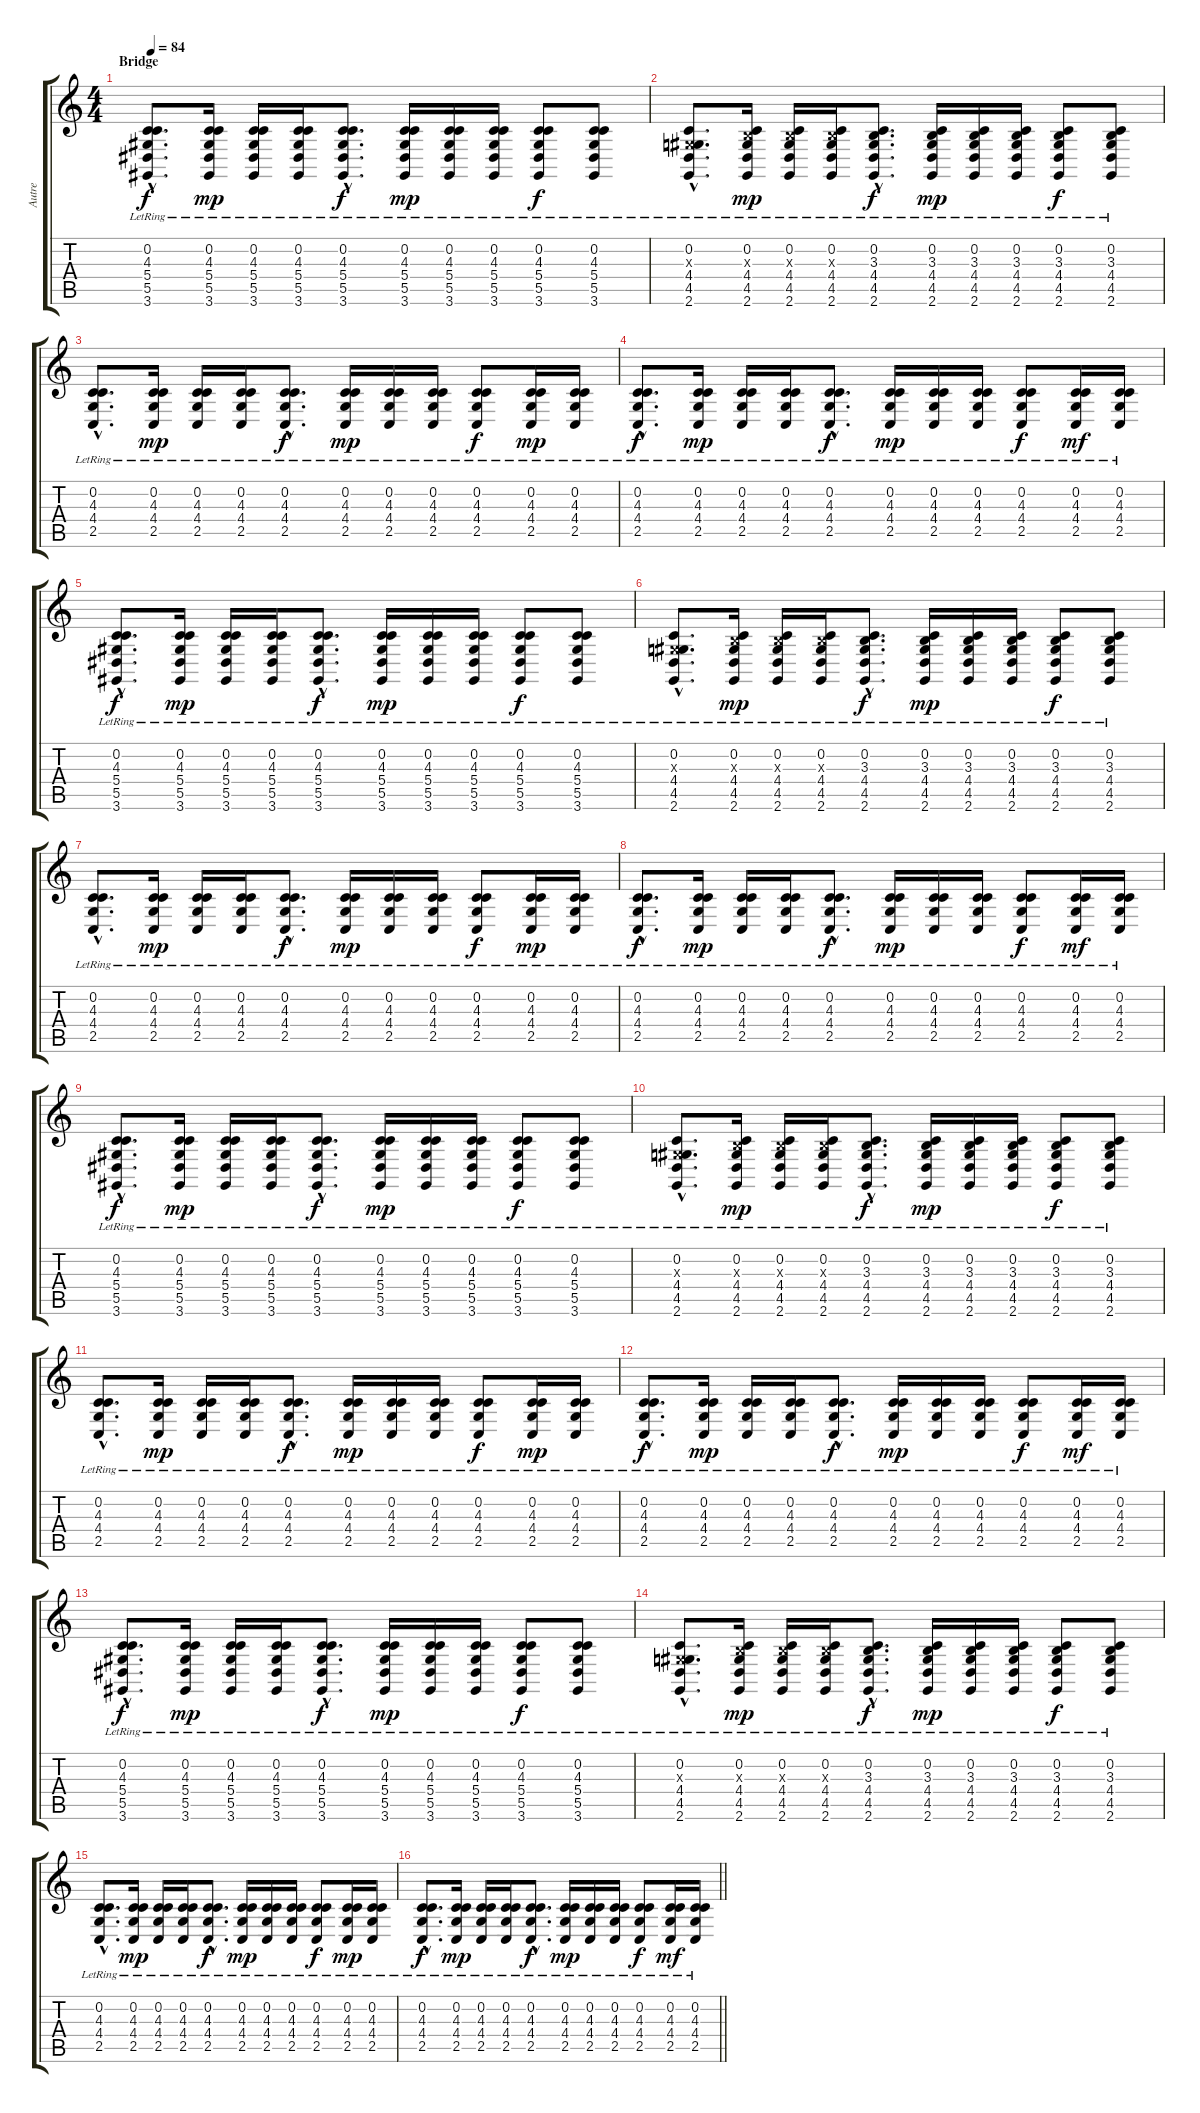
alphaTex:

\track ("Autre" "Autre") {instrument stringensemble1}
\staff {score tabs}
\tuning (F4 C4 Ab3 Eb3 Bb2 F2) {hide}
\ts (4 4)
\section ("" "Bridge")
\tempo 84
\clef g2
\ks c
(0.2{hac lr} 4.3{hac lr} 5.4{hac lr} 5.5{hac lr} 3.6{hac lr}).8{d dy f volume 13 instrument acousticguitarnylon} (0.2{lr} 4.3{lr} 5.4{lr} 5.5{lr} 3.6{lr}).16{dy mp} (0.2{lr} 4.3{lr} 5.4{lr} 5.5{lr} 3.6{lr}).16 (0.2{lr} 4.3{lr} 5.4{lr} 5.5{lr} 3.6{lr}).16 (0.2{hac lr} 4.3{hac lr} 5.4{hac lr} 5.5{hac lr} 3.6{hac lr}).8{d dy f} (0.2{lr} 4.3{lr} 5.4{lr} 5.5{lr} 3.6{lr}).16{dy mp} (0.2{lr} 4.3{lr} 5.4{lr} 5.5{lr} 3.6{lr}).16 (0.2{lr} 4.3{lr} 5.4{lr} 5.5{lr} 3.6{lr}).16 (0.2{lr} 4.3{lr} 5.4{lr} 5.5{lr} 3.6{lr}).8{dy f} (0.2{lr} 4.3{lr} 5.4{lr} 5.5{lr} 3.6{lr}).8 |
(0.2{hac lr} 0.3{hac x} 4.4{hac lr} 4.5{hac lr} 2.6{hac lr}).8{d} (0.2{lr} 3.3{x} 4.4{lr} 4.5{lr} 2.6{lr}).16{dy mp} (0.2{lr} 3.3{x} 4.4{lr} 4.5{lr} 2.6{lr}).16 (0.2{lr} 3.3{x} 4.4{lr} 4.5{lr} 2.6{lr}).16 (0.2{hac lr} 3.3{hac lr} 4.4{hac lr} 4.5{hac lr} 2.6{hac lr}).8{d dy f} (0.2{lr} 3.3{lr} 4.4{lr} 4.5{lr} 2.6{lr}).16{dy mp} (0.2{lr} 3.3{lr} 4.4{lr} 4.5{lr} 2.6{lr}).16 (0.2{lr} 3.3{lr} 4.4{lr} 4.5{lr} 2.6{lr}).16 (0.2{lr} 3.3{lr} 4.4{lr} 4.5{lr} 2.6{lr}).8{dy f} (0.2{lr} 3.3{lr} 4.4{lr} 4.5{lr} 2.6{lr}).8 |
(0.2{hac lr} 4.3{hac lr} 4.4{hac lr} 2.5{hac lr}).8{d} (0.2{lr} 4.3{lr} 4.4{lr} 2.5{lr}).16{dy mp} (0.2{lr} 4.3{lr} 4.4{lr} 2.5{lr}).16 (0.2{lr} 4.3{lr} 4.4{lr} 2.5{lr}).16 (0.2{hac lr} 4.3{hac lr} 4.4{hac lr} 2.5{hac lr}).8{d dy f} (0.2{lr} 4.3{lr} 4.4{lr} 2.5{lr}).16{dy mp} (0.2{lr} 4.3{lr} 4.4{lr} 2.5{lr}).16 (0.2{lr} 4.3{lr} 4.4{lr} 2.5{lr}).16 (0.2{lr} 4.3{lr} 4.4{lr} 2.5{lr}).8{dy f} (0.2{lr} 4.3{lr} 4.4{lr} 2.5{lr}).16{dy mp} (0.2{lr} 4.3 4.4 2.5).16 |
(0.2{hac lr} 4.3{hac lr} 4.4{hac lr} 2.5{hac lr}).8{d dy f} (0.2{lr} 4.3{lr} 4.4{lr} 2.5{lr}).16{dy mp} (0.2{lr} 4.3{lr} 4.4{lr} 2.5{lr}).16 (0.2{lr} 4.3{lr} 4.4{lr} 2.5{lr}).16 (0.2{hac lr} 4.3{hac lr} 4.4{hac lr} 2.5{hac lr}).8{d dy f} (0.2{lr} 4.3{lr} 4.4{lr} 2.5{lr}).16{dy mp} (0.2{lr} 4.3{lr} 4.4{lr} 2.5{lr}).16 (0.2{lr} 4.3{lr} 4.4{lr} 2.5{lr}).16 (0.2{lr} 4.3{lr} 4.4{lr} 2.5{lr}).8{dy f} (0.2{lr} 4.3{lr} 4.4{lr} 2.5{lr}).16{dy mf} (0.2{lr} 4.3 4.4 2.5).16 |
(0.2{hac lr} 4.3{hac lr} 5.4{hac lr} 5.5{hac lr} 3.6{hac lr}).8{d dy f} (0.2{lr} 4.3{lr} 5.4{lr} 5.5{lr} 3.6{lr}).16{dy mp} (0.2{lr} 4.3{lr} 5.4{lr} 5.5{lr} 3.6{lr}).16 (0.2{lr} 4.3{lr} 5.4{lr} 5.5{lr} 3.6{lr}).16 (0.2{hac lr} 4.3{hac lr} 5.4{hac lr} 5.5{hac lr} 3.6{hac lr}).8{d dy f} (0.2{lr} 4.3{lr} 5.4{lr} 5.5{lr} 3.6{lr}).16{dy mp} (0.2{lr} 4.3{lr} 5.4{lr} 5.5{lr} 3.6{lr}).16 (0.2{lr} 4.3{lr} 5.4{lr} 5.5{lr} 3.6{lr}).16 (0.2{lr} 4.3{lr} 5.4{lr} 5.5{lr} 3.6{lr}).8{dy f} (0.2{lr} 4.3{lr} 5.4{lr} 5.5{lr} 3.6{lr}).8 |
(0.2{hac lr} 0.3{hac x} 4.4{hac lr} 4.5{hac lr} 2.6{hac lr}).8{d} (0.2{lr} 3.3{x} 4.4{lr} 4.5{lr} 2.6{lr}).16{dy mp} (0.2{lr} 3.3{x} 4.4{lr} 4.5{lr} 2.6{lr}).16 (0.2{lr} 3.3{x} 4.4{lr} 4.5{lr} 2.6{lr}).16 (0.2{hac lr} 3.3{hac lr} 4.4{hac lr} 4.5{hac lr} 2.6{hac lr}).8{d dy f} (0.2{lr} 3.3{lr} 4.4{lr} 4.5{lr} 2.6{lr}).16{dy mp} (0.2{lr} 3.3{lr} 4.4{lr} 4.5{lr} 2.6{lr}).16 (0.2{lr} 3.3{lr} 4.4{lr} 4.5{lr} 2.6{lr}).16 (0.2{lr} 3.3{lr} 4.4{lr} 4.5{lr} 2.6{lr}).8{dy f} (0.2{lr} 3.3{lr} 4.4{lr} 4.5{lr} 2.6{lr}).8 |
(0.2{hac lr} 4.3{hac lr} 4.4{hac lr} 2.5{hac lr}).8{d} (0.2{lr} 4.3{lr} 4.4{lr} 2.5{lr}).16{dy mp} (0.2{lr} 4.3{lr} 4.4{lr} 2.5{lr}).16 (0.2{lr} 4.3{lr} 4.4{lr} 2.5{lr}).16 (0.2{hac lr} 4.3{hac lr} 4.4{hac lr} 2.5{hac lr}).8{d dy f} (0.2{lr} 4.3{lr} 4.4{lr} 2.5{lr}).16{dy mp} (0.2{lr} 4.3{lr} 4.4{lr} 2.5{lr}).16 (0.2{lr} 4.3{lr} 4.4{lr} 2.5{lr}).16 (0.2{lr} 4.3{lr} 4.4{lr} 2.5{lr}).8{dy f} (0.2{lr} 4.3{lr} 4.4{lr} 2.5{lr}).16{dy mp} (0.2{lr} 4.3 4.4 2.5).16 |
(0.2{hac lr} 4.3{hac lr} 4.4{hac lr} 2.5{hac lr}).8{d dy f} (0.2{lr} 4.3{lr} 4.4{lr} 2.5{lr}).16{dy mp} (0.2{lr} 4.3{lr} 4.4{lr} 2.5{lr}).16 (0.2{lr} 4.3{lr} 4.4{lr} 2.5{lr}).16 (0.2{hac lr} 4.3{hac lr} 4.4{hac lr} 2.5{hac lr}).8{d dy f} (0.2{lr} 4.3{lr} 4.4{lr} 2.5{lr}).16{dy mp} (0.2{lr} 4.3{lr} 4.4{lr} 2.5{lr}).16 (0.2{lr} 4.3{lr} 4.4{lr} 2.5{lr}).16 (0.2{lr} 4.3{lr} 4.4{lr} 2.5{lr}).8{dy f} (0.2{lr} 4.3{lr} 4.4{lr} 2.5{lr}).16{dy mf} (0.2{lr} 4.3 4.4 2.5).16 |
(0.2{hac lr} 4.3{hac lr} 5.4{hac lr} 5.5{hac lr} 3.6{hac lr}).8{d dy f} (0.2{lr} 4.3{lr} 5.4{lr} 5.5{lr} 3.6{lr}).16{dy mp} (0.2{lr} 4.3{lr} 5.4{lr} 5.5{lr} 3.6{lr}).16 (0.2{lr} 4.3{lr} 5.4{lr} 5.5{lr} 3.6{lr}).16 (0.2{hac lr} 4.3{hac lr} 5.4{hac lr} 5.5{hac lr} 3.6{hac lr}).8{d dy f} (0.2{lr} 4.3{lr} 5.4{lr} 5.5{lr} 3.6{lr}).16{dy mp} (0.2{lr} 4.3{lr} 5.4{lr} 5.5{lr} 3.6{lr}).16 (0.2{lr} 4.3{lr} 5.4{lr} 5.5{lr} 3.6{lr}).16 (0.2{lr} 4.3{lr} 5.4{lr} 5.5{lr} 3.6{lr}).8{dy f} (0.2{lr} 4.3{lr} 5.4{lr} 5.5{lr} 3.6{lr}).8 |
(0.2{hac lr} 0.3{hac x} 4.4{hac lr} 4.5{hac lr} 2.6{hac lr}).8{d} (0.2{lr} 3.3{x} 4.4{lr} 4.5{lr} 2.6{lr}).16{dy mp} (0.2{lr} 3.3{x} 4.4{lr} 4.5{lr} 2.6{lr}).16 (0.2{lr} 3.3{x} 4.4{lr} 4.5{lr} 2.6{lr}).16 (0.2{hac lr} 3.3{hac lr} 4.4{hac lr} 4.5{hac lr} 2.6{hac lr}).8{d dy f} (0.2{lr} 3.3{lr} 4.4{lr} 4.5{lr} 2.6{lr}).16{dy mp} (0.2{lr} 3.3{lr} 4.4{lr} 4.5{lr} 2.6{lr}).16 (0.2{lr} 3.3{lr} 4.4{lr} 4.5{lr} 2.6{lr}).16 (0.2{lr} 3.3{lr} 4.4{lr} 4.5{lr} 2.6{lr}).8{dy f} (0.2{lr} 3.3{lr} 4.4{lr} 4.5{lr} 2.6{lr}).8 |
(0.2{hac lr} 4.3{hac lr} 4.4{hac lr} 2.5{hac lr}).8{d} (0.2{lr} 4.3{lr} 4.4{lr} 2.5{lr}).16{dy mp} (0.2{lr} 4.3{lr} 4.4{lr} 2.5{lr}).16 (0.2{lr} 4.3{lr} 4.4{lr} 2.5{lr}).16 (0.2{hac lr} 4.3{hac lr} 4.4{hac lr} 2.5{hac lr}).8{d dy f} (0.2{lr} 4.3{lr} 4.4{lr} 2.5{lr}).16{dy mp} (0.2{lr} 4.3{lr} 4.4{lr} 2.5{lr}).16 (0.2{lr} 4.3{lr} 4.4{lr} 2.5{lr}).16 (0.2{lr} 4.3{lr} 4.4{lr} 2.5{lr}).8{dy f} (0.2{lr} 4.3{lr} 4.4{lr} 2.5{lr}).16{dy mp} (0.2{lr} 4.3 4.4 2.5).16 |
(0.2{hac lr} 4.3{hac lr} 4.4{hac lr} 2.5{hac lr}).8{d dy f} (0.2{lr} 4.3{lr} 4.4{lr} 2.5{lr}).16{dy mp} (0.2{lr} 4.3{lr} 4.4{lr} 2.5{lr}).16 (0.2{lr} 4.3{lr} 4.4{lr} 2.5{lr}).16 (0.2{hac lr} 4.3{hac lr} 4.4{hac lr} 2.5{hac lr}).8{d dy f} (0.2{lr} 4.3{lr} 4.4{lr} 2.5{lr}).16{dy mp} (0.2{lr} 4.3{lr} 4.4{lr} 2.5{lr}).16 (0.2{lr} 4.3{lr} 4.4{lr} 2.5{lr}).16 (0.2{lr} 4.3{lr} 4.4{lr} 2.5{lr}).8{dy f} (0.2{lr} 4.3{lr} 4.4{lr} 2.5{lr}).16{dy mf} (0.2{lr} 4.3 4.4 2.5).16 |
(0.2{hac lr} 4.3{hac lr} 5.4{hac lr} 5.5{hac lr} 3.6{hac lr}).8{d dy f} (0.2{lr} 4.3{lr} 5.4{lr} 5.5{lr} 3.6{lr}).16{dy mp} (0.2{lr} 4.3{lr} 5.4{lr} 5.5{lr} 3.6{lr}).16 (0.2{lr} 4.3{lr} 5.4{lr} 5.5{lr} 3.6{lr}).16 (0.2{hac lr} 4.3{hac lr} 5.4{hac lr} 5.5{hac lr} 3.6{hac lr}).8{d dy f} (0.2{lr} 4.3{lr} 5.4{lr} 5.5{lr} 3.6{lr}).16{dy mp} (0.2{lr} 4.3{lr} 5.4{lr} 5.5{lr} 3.6{lr}).16 (0.2{lr} 4.3{lr} 5.4{lr} 5.5{lr} 3.6{lr}).16 (0.2{lr} 4.3{lr} 5.4{lr} 5.5{lr} 3.6{lr}).8{dy f} (0.2{lr} 4.3{lr} 5.4{lr} 5.5{lr} 3.6{lr}).8 |
(0.2{hac lr} 0.3{hac x} 4.4{hac lr} 4.5{hac lr} 2.6{hac lr}).8{d} (0.2{lr} 3.3{x} 4.4{lr} 4.5{lr} 2.6{lr}).16{dy mp} (0.2{lr} 3.3{x} 4.4{lr} 4.5{lr} 2.6{lr}).16 (0.2{lr} 3.3{x} 4.4{lr} 4.5{lr} 2.6{lr}).16 (0.2{hac lr} 3.3{hac lr} 4.4{hac lr} 4.5{hac lr} 2.6{hac lr}).8{d dy f} (0.2{lr} 3.3{lr} 4.4{lr} 4.5{lr} 2.6{lr}).16{dy mp} (0.2{lr} 3.3{lr} 4.4{lr} 4.5{lr} 2.6{lr}).16 (0.2{lr} 3.3{lr} 4.4{lr} 4.5{lr} 2.6{lr}).16 (0.2{lr} 3.3{lr} 4.4{lr} 4.5{lr} 2.6{lr}).8{dy f} (0.2{lr} 3.3{lr} 4.4{lr} 4.5{lr} 2.6{lr}).8 |
(0.2{hac lr} 4.3{hac lr} 4.4{hac lr} 2.5{hac lr}).8{d} (0.2{lr} 4.3{lr} 4.4{lr} 2.5{lr}).16{dy mp} (0.2{lr} 4.3{lr} 4.4{lr} 2.5{lr}).16 (0.2{lr} 4.3{lr} 4.4{lr} 2.5{lr}).16 (0.2{hac lr} 4.3{hac lr} 4.4{hac lr} 2.5{hac lr}).8{d dy f} (0.2{lr} 4.3{lr} 4.4{lr} 2.5{lr}).16{dy mp} (0.2{lr} 4.3{lr} 4.4{lr} 2.5{lr}).16 (0.2{lr} 4.3{lr} 4.4{lr} 2.5{lr}).16 (0.2{lr} 4.3{lr} 4.4{lr} 2.5{lr}).8{dy f} (0.2{lr} 4.3{lr} 4.4{lr} 2.5{lr}).16{dy mp} (0.2{lr} 4.3 4.4 2.5).16 |
\barLineRight lightlight
(0.2{hac lr} 4.3{hac lr} 4.4{hac lr} 2.5{hac lr}).8{d dy f} (0.2{lr} 4.3{lr} 4.4{lr} 2.5{lr}).16{dy mp} (0.2{lr} 4.3{lr} 4.4{lr} 2.5{lr}).16 (0.2{lr} 4.3{lr} 4.4{lr} 2.5{lr}).16 (0.2{hac lr} 4.3{hac lr} 4.4{hac lr} 2.5{hac lr}).8{d dy f} (0.2{lr} 4.3{lr} 4.4{lr} 2.5{lr}).16{dy mp} (0.2{lr} 4.3{lr} 4.4{lr} 2.5{lr}).16 (0.2{lr} 4.3{lr} 4.4{lr} 2.5{lr}).16 (0.2{lr} 4.3{lr} 4.4{lr} 2.5{lr}).8{dy f} (0.2{lr} 4.3{lr} 4.4{lr} 2.5{lr}).16{dy mf} (0.2{lr} 4.3 4.4 2.5).16
